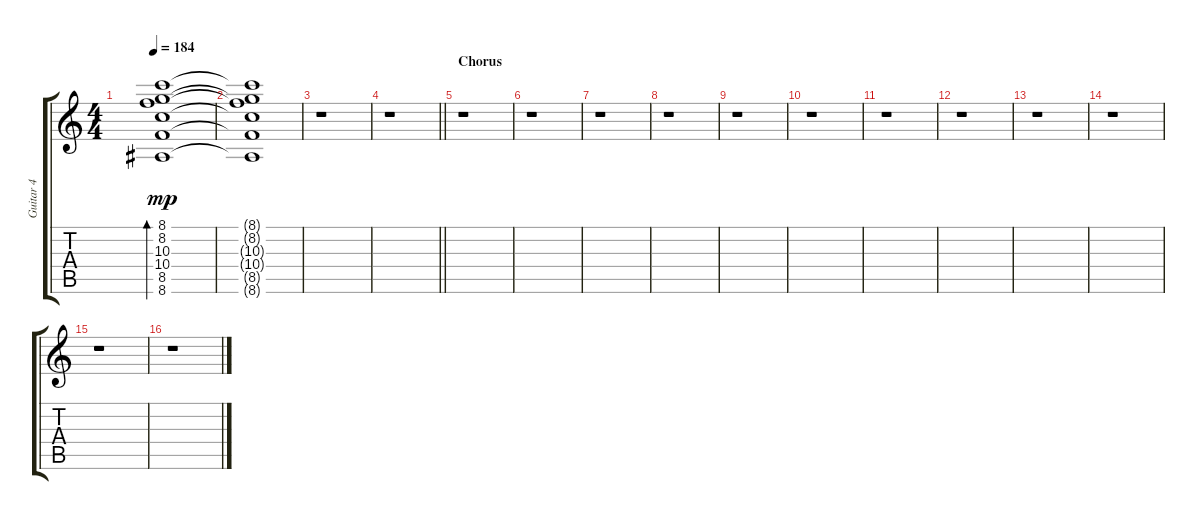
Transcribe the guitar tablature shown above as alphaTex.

\track ("Guitar 4" "Guitar 4") {instrument electricguitarclean}
\staff {score tabs}
\tuning (E4 B3 G3 D3 A2 D2) {hide}
\ts (4 4)
\tempo 184
\clef g2
\ks c
(8.1 8.2 10.3 10.4 8.5 8.6).1{bd 480 dy mp} |
(8.1{t} 8.2{t} 10.3{t} 10.4{t} 8.5{t} 8.6{t}).1 |
r.1 |
\barLineRight lightlight
r.1 |
\section ("" "Chorus")
r.1 |
r.1 |
r.1 |
r.1 |
r.1 |
r.1 |
r.1 |
r.1 |
r.1 |
r.1 |
r.1 |
r.1
